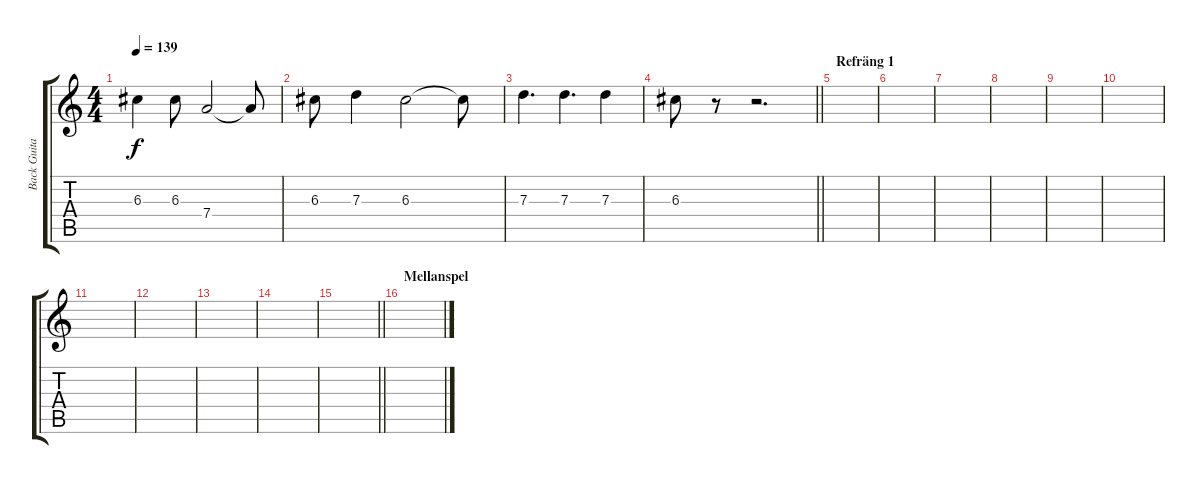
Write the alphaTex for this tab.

\track ("Back Guitar" "Back Guita") {instrument overdrivenguitar}
\staff {score tabs}
\tuning (E4 B3 G3 D3 A2 E2) {hide}
\ts (4 4)
\tempo 139
\clef g2
\ks c
6.3.4{dy f} 6.3.8 7.4.2 7.4{t}.8 |
6.3.8 7.3.4 6.3.2 6.3{t}.8 |
7.3.4{d} 7.3.4{d} 7.3.4 |
\barLineRight lightlight
6.3.8 r.8 r.2{d} |
\section ("" "Refräng 1")
|
|
|
|
|
|
|
|
|
|
\barLineRight lightlight
|
\section ("" "Mellanspel")
